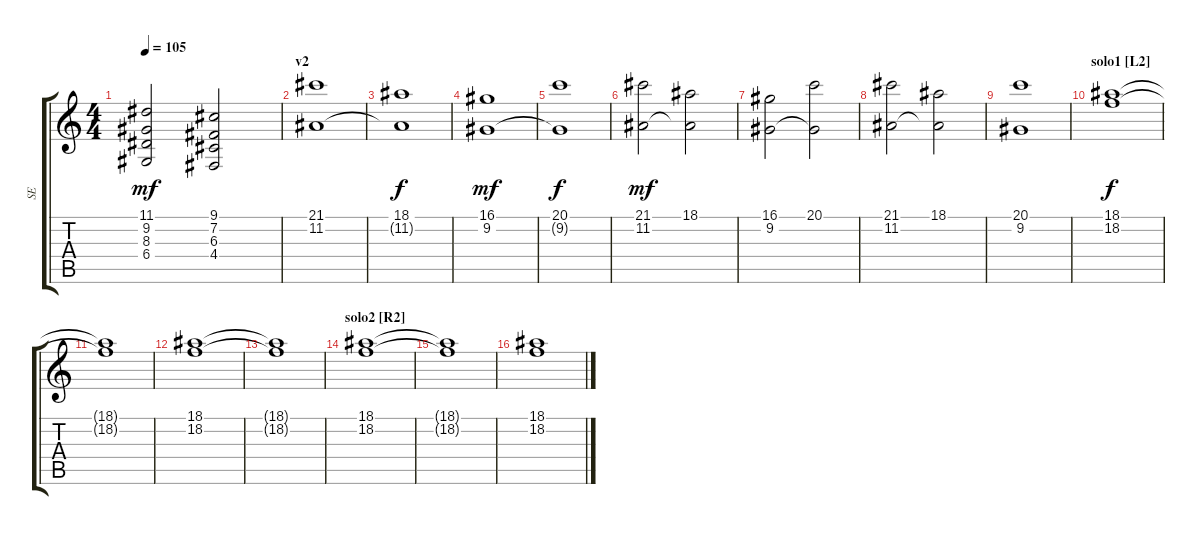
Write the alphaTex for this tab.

\track ("SE" "SE") {instrument stringensemble1}
\staff {score tabs}
\tuning (E4 B3 G3 D3 A2 E2) {hide}
\ts (4 4)
\tempo 105
\clef g2
\ks c
(11.1 9.2 8.3 6.4).2{dy mf} (9.1 7.2 6.3 4.4).2 |
\section ("" "v2")
(21.1 11.2).1 |
(18.1 11.2{t}).1{dy f} |
(16.1 9.2).1{dy mf} |
(20.1 9.2{t}).1{dy f} |
(21.1 11.2).2{dy mf} (18.1 11.2{t}).2 |
(16.1 9.2).2 (20.1 9.2{t}).2 |
(21.1 11.2).2 (18.1 11.2{t}).2 |
(20.1 9.2).1 |
\section ("" "solo1 [L2]")
(18.1 18.2).1{dy f} |
(18.1{t} 18.2{t}).1 |
(18.1 18.2).1 |
(18.1{t} 18.2{t}).1 |
\section ("" "solo2 [R2]")
(18.1 18.2).1 |
(18.1{t} 18.2{t}).1 |
(18.1 18.2).1
